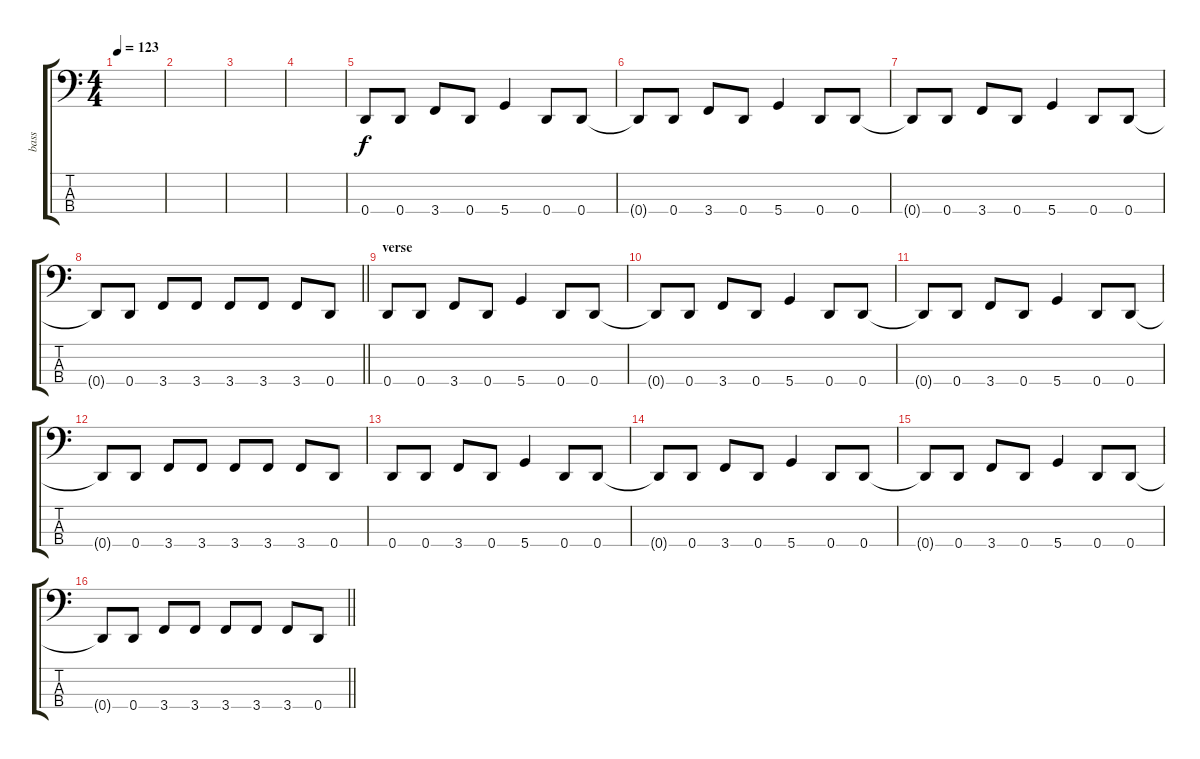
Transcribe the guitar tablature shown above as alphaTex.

\track ("bass" "bass") {instrument electricbassfinger}
\staff {score tabs}
\tuning (F2 C2 G1 D1) {hide}
\ts (4 4)
\tempo 123
\clef f4
\ks c
|
|
|
|
0.4.8 0.4.8 3.4.8 0.4.8 5.4.4 0.4.8 0.4.8 |
0.4{t}.8 0.4.8 3.4.8 0.4.8 5.4.4 0.4.8 0.4.8 |
0.4{t}.8 0.4.8 3.4.8 0.4.8 5.4.4 0.4.8 0.4.8 |
\barLineRight lightlight
0.4{t}.8 0.4.8 3.4.8 3.4.8 3.4.8 3.4.8 3.4.8 0.4.8 |
\section ("" "verse")
0.4.8 0.4.8 3.4.8 0.4.8 5.4.4 0.4.8 0.4.8 |
0.4{t}.8 0.4.8 3.4.8 0.4.8 5.4.4 0.4.8 0.4.8 |
0.4{t}.8 0.4.8 3.4.8 0.4.8 5.4.4 0.4.8 0.4.8 |
0.4{t}.8 0.4.8 3.4.8 3.4.8 3.4.8 3.4.8 3.4.8 0.4.8 |
0.4.8 0.4.8 3.4.8 0.4.8 5.4.4 0.4.8 0.4.8 |
0.4{t}.8 0.4.8 3.4.8 0.4.8 5.4.4 0.4.8 0.4.8 |
0.4{t}.8 0.4.8 3.4.8 0.4.8 5.4.4 0.4.8 0.4.8 |
\barLineRight lightlight
0.4{t}.8 0.4.8 3.4.8 3.4.8 3.4.8 3.4.8 3.4.8 0.4.8
